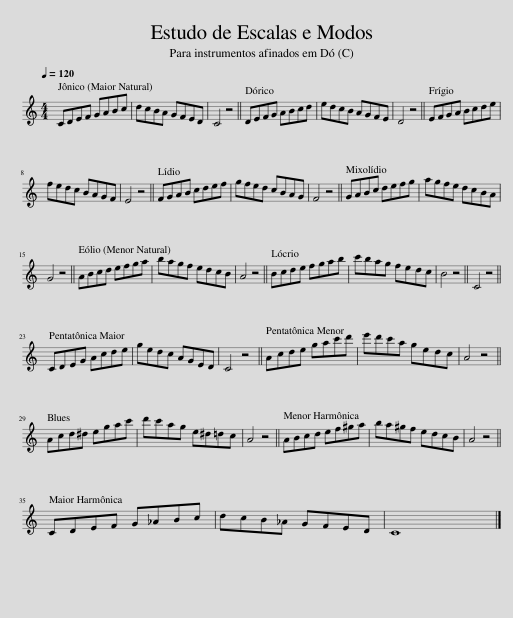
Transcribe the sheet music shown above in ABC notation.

X:1
L:1/8
Q:1/4=120
M:4/4
I:linebreak $
K:C
V:1 treble
V:1
 CDEF GABc | dcBA GFED | C4 z4 || DEFG ABcd | edcB AGFE | %5
 D4 z4 || EFGA Bcde |$ fedc BAGF | E4 z4 || FGAB cdef | %10
 gfed cBAG | F4 z4 || GABc defg | agfe dcBA |$ G4 z4 || %15
 ABcd efga | bagf edcB | A4 z4 || Bcde fgab | c'bag fedc | %20
 B4 z4 || C4 z4 ||$ CDEG Acde | gedc AGED | C4 z4 || %25
 Acde gac'd' | e'd'c'a gedc | A4 z4 ||$ Acd^d egac' | d'c'ag e^d=dc | %30
 A4 z4 || ABcd ef^ga | ba^gf edcB | A4 z4 ||$ CDEF G_ABc | %35
 dcB_A GFED | C8 |] %37
